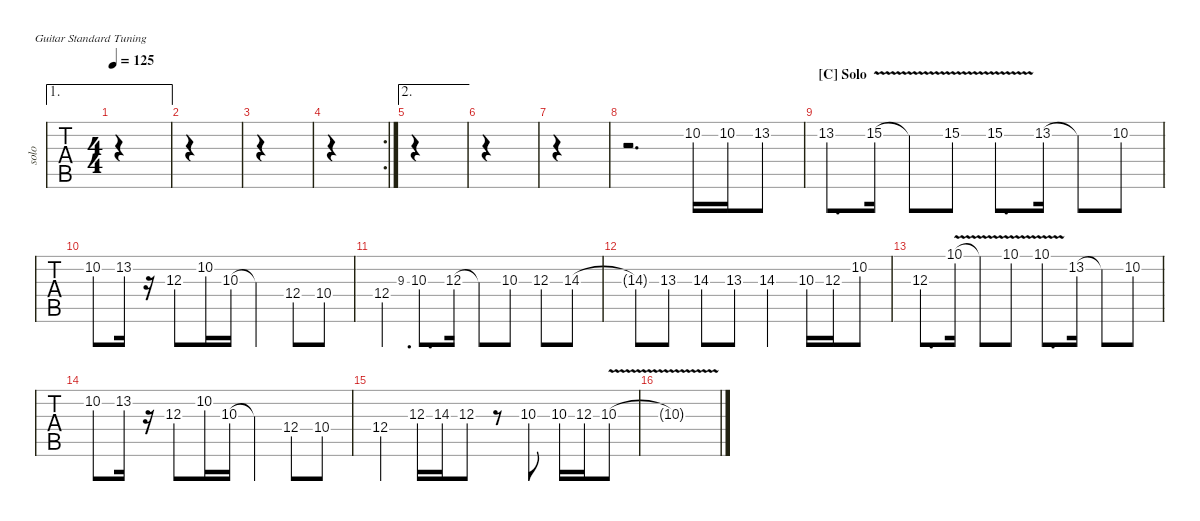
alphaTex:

\defaultSystemsLayout 4
\hideDynamics
\bracketExtendMode nobrackets
\otherSystemsTrackNameOrientation horizontal
\track ("Solo" "solo") {instrument acousticguitarsteel}
\staff {tabs}
\tuning (E4 B3 G3 D3 A2 E2)
\ae 1
\ts (4 4)
\tempo 125
\clef g2
\ks f
|
|
|
\rc 2
|
\ae 2
|
|
|
r.2{d} 10.2.16 10.2.16 13.2.8 |
\section ("C" "Solo")
13.2.8{d} 15.2{v}.16 15.2{v t}.8 15.2{v}.8 15.2{v}.8{d} 13.2.16 13.2{t}.8 10.2.8 |
10.2.8 13.2.16 r.16 12.3.8 10.2.16 10.3.16 10.3{t}.4 12.4.8 10.4.8 |
12.4.4 9.3.8{d gr} 10.3.8{d} 12.3.16 12.3{t}.8 10.3.8 12.3.8 14.3.8 |
14.3{t}.8 13.3.8 14.3.8 13.3.8 14.3.4 10.3.16 12.3.16 10.2.8 |
12.3.8{d} 10.1{v}.16 10.1{v t}.8 10.1{v}.8 10.1{v}.8{d} 13.2.16 13.2{t}.8 10.2.8 |
10.2.8 13.2.16 r.16 12.3.8 10.2.16 10.3.16 10.3{t}.4 12.4.8 10.4.8 |
12.4.4 12.3.16 14.3.16 12.3.8 r.8 10.3.8 10.3.16 12.3.16 10.3{v}.8 |
10.3{v t}.1
